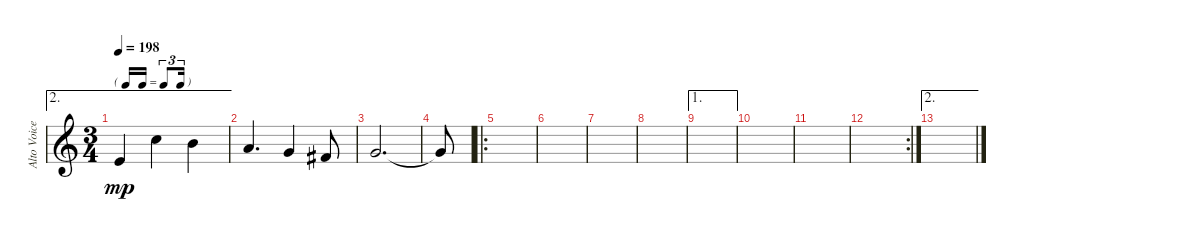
\track ("Alto Voice" "Alto Voice") {instrument acousticbass}
\staff {score}
\tuning (E4 B3 G3 D3 A2 E2 B1) {hide}
\ae 2
\ts (3 4)
\tf triplet16th
\tempo 198
\clef g2
\ks c
2.4.4{dy mp} 1.2.4 0.2.4 |
2.3.4{d} 0.3.4 4.4.8 |
0.3.2{d} |
0.3{t}.8 |
\ro
|
|
|
|
\ae 1
|
|
|
\rc 2
|
\ae 2
